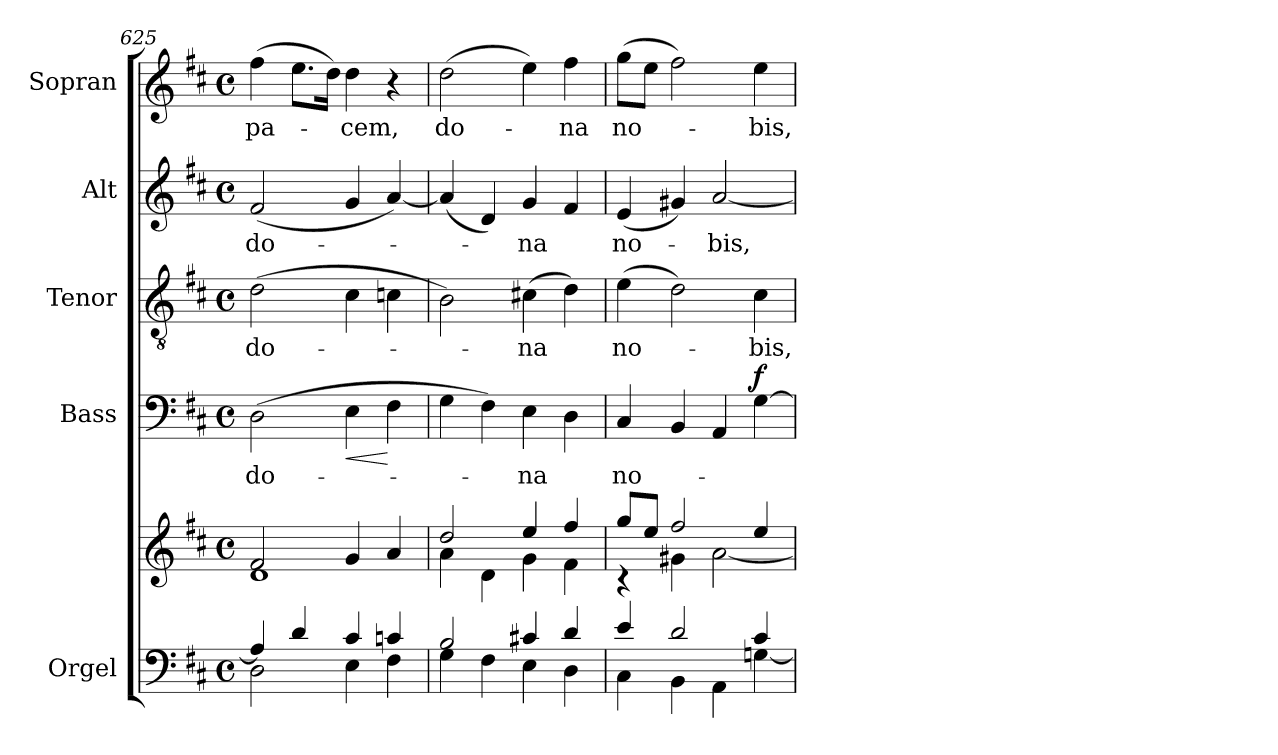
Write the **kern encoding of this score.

**kern	**kern	**kern	**text	**dynam	**kern	**text	**kern	**text	**kern	**text
*part5	*part5	*part4	*part4	*part4	*part3	*part3	*part2	*part2	*part1	*part1
*staff6	*staff5	*staff4	*staff4	*staff4	*staff3	*staff3	*staff2	*staff2	*staff1	*staff1
*I"Orgel	*	*I"Bass	*	*	*I"Tenor	*	*I"Alt	*	*I"Sopran	*
*I'Org.	*	*I'B	*	*	*I'T	*	*I'A	*	*I'S	*
*clefF4	*clefG2	*clefF4	*	*	*clefGv2	*	*clefG2	*	*clefG2	*
*k[f#c#]	*k[f#c#]	*k[f#c#]	*	*	*k[f#c#]	*	*k[f#c#]	*	*k[f#c#]	*
*D:	*D:	*D:	*	*	*D:	*	*D:	*	*D:	*
*M4/4	*M4/4	*M4/4	*	*	*M4/4	*	*M4/4	*	*M4/4	*
*met(c)	*met(c)	*met(c)	*	*	*met(c)	*	*met(c)	*	*met(c)	*
=625	=625	=625	=625	=625	=625	=625	=625	=625	=625	=625
*^	*^	*	*	*	*	*	*	*	*	*
!	!	!	!	!	!LO:LY:b	!	!	!LO:LY:b	!	!LO:LY:b	!	!LO:LY:b
4A/]	2D\	2f#/	1d	(>2D\	do-	.	(>2d\	do-	(<2f#/	do-	(>4ff#\	pa-
4d/	.	.	.	.	.	.	.	.	.	.	8.ee\L	.
.	.	.	.	.	.	.	.	.	.	.	16dd\Jk)	.
!	!	!	!	!	!	!LO:HP:b	!	!	!	!	!	!LO:LY:b
4c#/	4E\	4g/	.	4E\	.	<	4c#\	.	4g/	.	4dd\	-cem,
4cn/	4F#\	4a/	.	4F#\	.	[	4cn\	.	[4a/)	.	4r	.
=626	=626	=626	=626	=626	=626	=626	=626	=626	=626	=626	=626	=626
!	!	!	!	!	!	!	!	!	!	!	!	!LO:LY:b
2B/	4G\	2dd/	4a\	4G\	.	.	2B\)	.	(<4a/]	.	(>2dd\	do-
.	4F#\	.	4d\	4F#\)	.	.	.	.	4d/)	.	.	.
!	!	!	!	!	!LO:LY:b	!	!	!LO:LY:b	!	!LO:LY:b	!	!
4c#X/	4E\	4ee/	4g\	4E\	-na	.	(>4c#X\	-na	4g/	-na	4ee\)	.
!	!	!	!	!	!	!	!	!	!	!	!	!LO:LY:b
4d/	4D\	4ff#/	4f#\	4D\	.	.	4d\)	.	4f#/	.	4ff#\	-na
=627	=627	=627	=627	=627	=627	=627	=627	=627	=627	=627	=627	=627
!	!	!	!	!	!LO:LY:b	!	!	!LO:LY:b	!	!LO:LY:b	!	!LO:LY:b
4e/	4C#\	8gg/L	4rc	4C#/	no-	.	(>4e\	no-	(<4e/	no-	(>8gg\L	no-
.	.	8ee/J	.	.	.	.	.	.	.	.	8ee\J	.
2d/	4BB\	2ff#/	4g#X\	4BB/	.	.	2d\)	.	4g#X/)	.	2ff#\)	.
!	!	!	!	!	!	!	!	!	!	!LO:LY:b	!	!
.	4AA\	.	[<2a\	4AA/	.	.	.	.	[2a/	-bis,	.	.
!	!	!	!	!	!	!LO:DY:b	!	!LO:LY:b	!	!	!	!LO:LY:b
4c#/	[<4Gn\	4ee/	.	[4G\	.	f	4c#\	-bis,	.	.	4ee\	-bis,
*v	*v	*	*	*	*	*	*	*	*	*	*	*
*	*v	*v	*	*	*	*	*	*	*	*	*
=	=	=	=	=	=	=	=	=	=	=
*-	*-	*-	*-	*-	*-	*-	*-	*-	*-	*-
